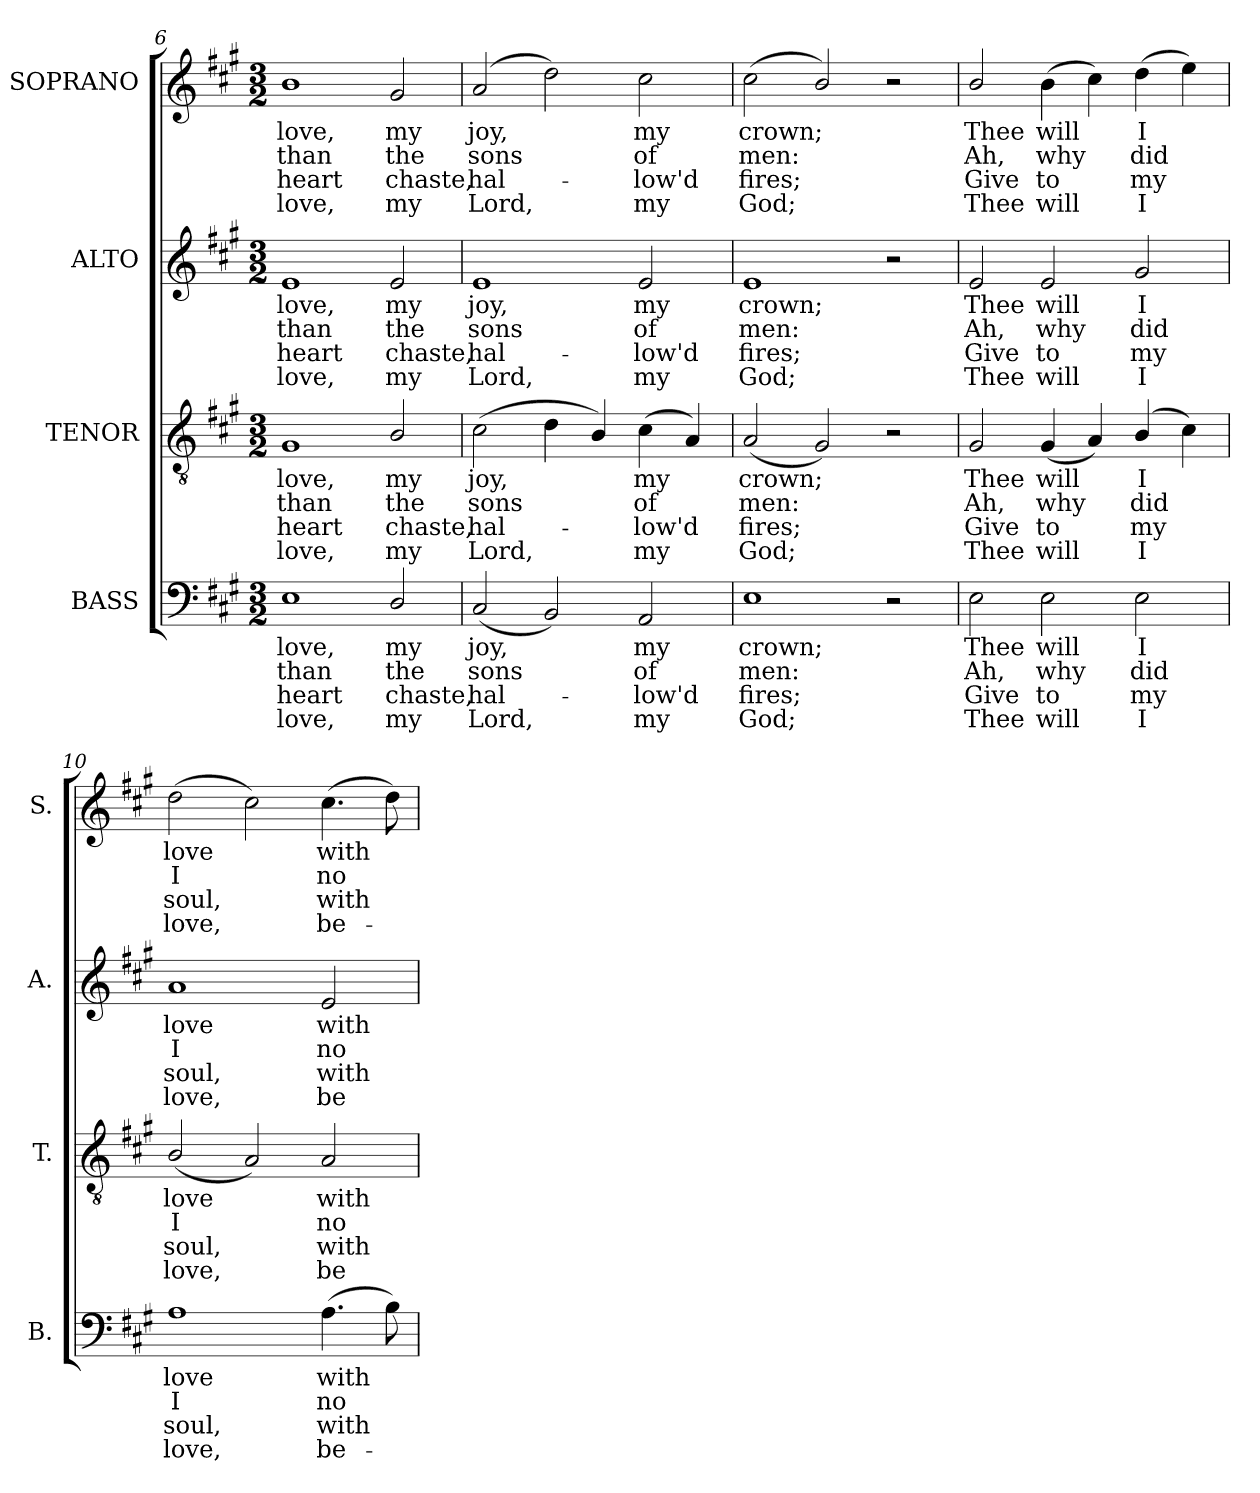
**kern	**text	**text	**text	**text	**kern	**text	**text	**text	**text	**kern	**text	**text	**text	**text	**kern	**text	**text	**text	**text
*part4	*part4	*part4	*part4	*part4	*part3	*part3	*part3	*part3	*part3	*part2	*part2	*part2	*part2	*part2	*part1	*part1	*part1	*part1	*part1
*staff4	*staff4	*staff4	*staff4	*staff4	*staff3	*staff3	*staff3	*staff3	*staff3	*staff2	*staff2	*staff2	*staff2	*staff2	*staff1	*staff1	*staff1	*staff1	*staff1
*I"BASS	*	*	*	*	*I"TENOR	*	*	*	*	*I"ALTO	*	*	*	*	*I"SOPRANO	*	*	*	*
*I'B.	*	*	*	*	*I'T.	*	*	*	*	*I'A.	*	*	*	*	*I'S.	*	*	*	*
*clefF4	*	*	*	*	*clefGv2	*	*	*	*	*clefG2	*	*	*	*	*clefG2	*	*	*	*
*	*	*	*	*	*ITrd7c12	*	*	*	*	*	*	*	*	*	*	*	*	*	*
*k[f#c#g#]	*	*	*	*	*k[f#c#g#]	*	*	*	*	*k[f#c#g#]	*	*	*	*	*k[f#c#g#]	*	*	*	*
*A:	*	*	*	*	*A:	*	*	*	*	*A:	*	*	*	*	*A:	*	*	*	*
*M3/2	*	*	*	*	*M3/2	*	*	*	*	*M3/2	*	*	*	*	*M3/2	*	*	*	*
=6	=6	=6	=6	=6	=6	=6	=6	=6	=6	=6	=6	=6	=6	=6	=6	=6	=6	=6	=6
!	!LO:LY:b:color=#000000	!LO:LY:b:color=#000000	!LO:LY:b:color=#000000	!LO:LY:b:color=#000000	!	!	!	!	!	!	!	!	!	!	!	!	!	!	!
!	!	!	!	!	!	!LO:LY:b:color=#000000	!LO:LY:b:color=#000000	!LO:LY:b:color=#000000	!LO:LY:b:color=#000000	!	!	!	!	!	!	!	!	!	!
!	!	!	!	!	!	!	!	!	!	!	!LO:LY:b:color=#000000	!LO:LY:b:color=#000000	!LO:LY:b:color=#000000	!LO:LY:b:color=#000000	!	!	!	!	!
!	!	!	!	!	!	!	!	!	!	!	!	!	!	!	!	!LO:LY:b:color=#000000	!LO:LY:b:color=#000000	!LO:LY:b:color=#000000	!LO:LY:b:color=#000000
1Ei	love,	than	heart	love,	1GG#i	love,	than	heart	love,	1ei	love,	than	heart	love,	1bi	love,	than	heart	love,
!	!LO:LY:b:color=#000000	!LO:LY:b:color=#000000	!LO:LY:b:color=#000000	!LO:LY:b:color=#000000	!	!	!	!	!	!	!	!	!	!	!	!	!	!	!
!	!	!	!	!	!	!LO:LY:b:color=#000000	!LO:LY:b:color=#000000	!LO:LY:b:color=#000000	!LO:LY:b:color=#000000	!	!	!	!	!	!	!	!	!	!
!	!	!	!	!	!	!	!	!	!	!	!LO:LY:b:color=#000000	!LO:LY:b:color=#000000	!LO:LY:b:color=#000000	!LO:LY:b:color=#000000	!	!	!	!	!
!	!	!	!	!	!	!	!	!	!	!	!	!	!	!	!	!LO:LY:b:color=#000000	!LO:LY:b:color=#000000	!LO:LY:b:color=#000000	!LO:LY:b:color=#000000
2Di/	my	the	chaste,	my	2BBi/	my	the	chaste,	my	2ei/	my	the	chaste,	my	2g#i/	my	the	chaste,	my
!!LO:LB:g=z
=7	=7	=7	=7	=7	=7	=7	=7	=7	=7	=7	=7	=7	=7	=7	=7	=7	=7	=7	=7
!	!LO:LY:b:color=#000000	!LO:LY:b:color=#000000	!LO:LY:b:color=#000000	!LO:LY:b:color=#000000	!	!	!	!	!	!	!	!	!	!	!	!	!	!	!
!	!	!	!	!	!	!LO:LY:b:color=#000000	!LO:LY:b:color=#000000	!LO:LY:b:color=#000000	!LO:LY:b:color=#000000	!	!	!	!	!	!	!	!	!	!
!	!	!	!	!	!	!	!	!	!	!	!LO:LY:b:color=#000000	!LO:LY:b:color=#000000	!LO:LY:b:color=#000000	!LO:LY:b:color=#000000	!	!	!	!	!
!	!	!	!	!	!	!	!	!	!	!	!	!	!	!	!	!LO:LY:b:color=#000000	!LO:LY:b:color=#000000	!LO:LY:b:color=#000000	!LO:LY:b:color=#000000
(2C#i/	joy,	sons	hal-	-Lord,	(2C#i\	joy,	sons	hal-	-Lord,	1ei	joy,	sons	hal-	-Lord,	(2ai/	joy,	sons	hal-	-Lord,
2BBi/)	.	.	.	.	4Di\	.	.	.	.	.	.	.	.	.	2ddi\)	.	.	.	.
.	.	.	.	.	4BBi/)	.	.	.	.	.	.	.	.	.	.	.	.	.	.
!	!LO:LY:b:color=#000000	!LO:LY:b:color=#000000	!LO:LY:b:color=#000000	!LO:LY:b:color=#000000	!	!	!	!	!	!	!	!	!	!	!	!	!	!	!
!	!	!	!	!	!	!LO:LY:b:color=#000000	!LO:LY:b:color=#000000	!LO:LY:b:color=#000000	!LO:LY:b:color=#000000	!	!	!	!	!	!	!	!	!	!
!	!	!	!	!	!	!	!	!	!	!	!LO:LY:b:color=#000000	!LO:LY:b:color=#000000	!LO:LY:b:color=#000000	!LO:LY:b:color=#000000	!	!	!	!	!
!	!	!	!	!	!	!	!	!	!	!	!	!	!	!	!	!LO:LY:b:color=#000000	!LO:LY:b:color=#000000	!LO:LY:b:color=#000000	!LO:LY:b:color=#000000
2AAi/	my	of	low'd	my	(4C#i\	my	of	low'd	my	2ei/	my	of	low'd	my	2cc#i\	my	of	low'd	my
.	.	.	.	.	4AAi/)	.	.	.	.	.	.	.	.	.	.	.	.	.	.
=8	=8	=8	=8	=8	=8	=8	=8	=8	=8	=8	=8	=8	=8	=8	=8	=8	=8	=8	=8
!	!LO:LY:b:color=#000000	!LO:LY:b:color=#000000	!LO:LY:b:color=#000000	!LO:LY:b:color=#000000	!	!	!	!	!	!	!	!	!	!	!	!	!	!	!
!	!	!	!	!	!	!LO:LY:b:color=#000000	!LO:LY:b:color=#000000	!LO:LY:b:color=#000000	!LO:LY:b:color=#000000	!	!	!	!	!	!	!	!	!	!
!	!	!	!	!	!	!	!	!	!	!	!LO:LY:b:color=#000000	!LO:LY:b:color=#000000	!LO:LY:b:color=#000000	!LO:LY:b:color=#000000	!	!	!	!	!
!	!	!	!	!	!	!	!	!	!	!	!	!	!	!	!	!LO:LY:b:color=#000000	!LO:LY:b:color=#000000	!LO:LY:b:color=#000000	!LO:LY:b:color=#000000
1Ei	crown;	men:	fires;	God;	(2AAi/	crown;	men:	fires;	God;	1ei	crown;	men:	fires;	God;	(2cc#i\	crown;	men:	fires;	God;
.	.	.	.	.	2GG#i/)	.	.	.	.	.	.	.	.	.	2bi/)	.	.	.	.
2r	.	.	.	.	2r	.	.	.	.	2r	.	.	.	.	2r	.	.	.	.
=9	=9	=9	=9	=9	=9	=9	=9	=9	=9	=9	=9	=9	=9	=9	=9	=9	=9	=9	=9
!	!LO:LY:b:color=#000000	!LO:LY:b:color=#000000	!LO:LY:b:color=#000000	!LO:LY:b:color=#000000	!	!	!	!	!	!	!	!	!	!	!	!	!	!	!
!	!	!	!	!	!	!LO:LY:b:color=#000000	!LO:LY:b:color=#000000	!LO:LY:b:color=#000000	!LO:LY:b:color=#000000	!	!	!	!	!	!	!	!	!	!
!	!	!	!	!	!	!	!	!	!	!	!LO:LY:b:color=#000000	!LO:LY:b:color=#000000	!LO:LY:b:color=#000000	!LO:LY:b:color=#000000	!	!	!	!	!
!	!	!	!	!	!	!	!	!	!	!	!	!	!	!	!	!LO:LY:b:color=#000000	!LO:LY:b:color=#000000	!LO:LY:b:color=#000000	!LO:LY:b:color=#000000
2Ei\	Thee	Ah,	Give	Thee	2GG#i/	Thee	Ah,	Give	Thee	2ei/	Thee	Ah,	Give	Thee	2bi/	Thee	Ah,	Give	Thee
!	!LO:LY:b:color=#000000	!LO:LY:b:color=#000000	!LO:LY:b:color=#000000	!LO:LY:b:color=#000000	!	!	!	!	!	!	!	!	!	!	!	!	!	!	!
!	!	!	!	!	!	!LO:LY:b:color=#000000	!LO:LY:b:color=#000000	!LO:LY:b:color=#000000	!LO:LY:b:color=#000000	!	!	!	!	!	!	!	!	!	!
!	!	!	!	!	!	!	!	!	!	!	!LO:LY:b:color=#000000	!LO:LY:b:color=#000000	!LO:LY:b:color=#000000	!LO:LY:b:color=#000000	!	!	!	!	!
!	!	!	!	!	!	!	!	!	!	!	!	!	!	!	!	!LO:LY:b:color=#000000	!LO:LY:b:color=#000000	!LO:LY:b:color=#000000	!LO:LY:b:color=#000000
2Ei\	will	why	to	will	(4GG#i/	will	why	to	will	2ei/	will	why	to	will	(4bi\	will	why	to	will
.	.	.	.	.	4AAi/)	.	.	.	.	.	.	.	.	.	4cc#i\)	.	.	.	.
!	!LO:LY:b:color=#000000	!LO:LY:b:color=#000000	!LO:LY:b:color=#000000	!LO:LY:b:color=#000000	!	!	!	!	!	!	!	!	!	!	!	!	!	!	!
!	!	!	!	!	!	!LO:LY:b:color=#000000	!LO:LY:b:color=#000000	!LO:LY:b:color=#000000	!LO:LY:b:color=#000000	!	!	!	!	!	!	!	!	!	!
!	!	!	!	!	!	!	!	!	!	!	!LO:LY:b:color=#000000	!LO:LY:b:color=#000000	!LO:LY:b:color=#000000	!LO:LY:b:color=#000000	!	!	!	!	!
!	!	!	!	!	!	!	!	!	!	!	!	!	!	!	!	!LO:LY:b:color=#000000	!LO:LY:b:color=#000000	!LO:LY:b:color=#000000	!LO:LY:b:color=#000000
2Ei\	I	did	my	I	(4BBi/	I	did	my	I	2g#i/	I	did	my	I	(4ddi\	I	did	my	I
.	.	.	.	.	4C#i\)	.	.	.	.	.	.	.	.	.	4eei\)	.	.	.	.
=10	=10	=10	=10	=10	=10	=10	=10	=10	=10	=10	=10	=10	=10	=10	=10	=10	=10	=10	=10
!	!LO:LY:b:color=#000000	!LO:LY:b:color=#000000	!LO:LY:b:color=#000000	!LO:LY:b:color=#000000	!	!	!	!	!	!	!	!	!	!	!	!	!	!	!
!	!	!	!	!	!	!LO:LY:b:color=#000000	!LO:LY:b:color=#000000	!LO:LY:b:color=#000000	!LO:LY:b:color=#000000	!	!	!	!	!	!	!	!	!	!
!	!	!	!	!	!	!	!	!	!	!	!LO:LY:b:color=#000000	!LO:LY:b:color=#000000	!LO:LY:b:color=#000000	!LO:LY:b:color=#000000	!	!	!	!	!
!	!	!	!	!	!	!	!	!	!	!	!	!	!	!	!	!LO:LY:b:color=#000000	!LO:LY:b:color=#000000	!LO:LY:b:color=#000000	!LO:LY:b:color=#000000
1Ai	love	I	soul,	love,	(2BBi/	love	I	soul,	love,	1ai	love	I	soul,	love,	(2ddi\	love	I	soul,	love,
.	.	.	.	.	2AAi/)	.	.	.	.	.	.	.	.	.	2cc#i\)	.	.	.	.
!	!LO:LY:b:color=#000000	!LO:LY:b:color=#000000	!LO:LY:b:color=#000000	!LO:LY:b:color=#000000	!	!	!	!	!	!	!	!	!	!	!	!	!	!	!
!	!	!	!	!	!	!LO:LY:b:color=#000000	!LO:LY:b:color=#000000	!LO:LY:b:color=#000000	!LO:LY:b:color=#000000	!	!	!	!	!	!	!	!	!	!
!	!	!	!	!	!	!	!	!	!	!	!LO:LY:b:color=#000000	!LO:LY:b:color=#000000	!LO:LY:b:color=#000000	!LO:LY:b:color=#000000	!	!	!	!	!
!	!	!	!	!	!	!	!	!	!	!	!	!	!	!	!	!LO:LY:b:color=#000000	!LO:LY:b:color=#000000	!LO:LY:b:color=#000000	!LO:LY:b:color=#000000
(4.Ai\	with	no	with	be-	2AAi/	with	no	with	be-	2ei/	with	no	with	be-	(4.cc#i\	with	no	with	be-
8Bi\)	.	.	.	.	.	.	.	.	.	.	.	.	.	.	8ddi\)	.	.	.	.
=	=	=	=	=	=	=	=	=	=	=	=	=	=	=	=	=	=	=	=
*-	*-	*-	*-	*-	*-	*-	*-	*-	*-	*-	*-	*-	*-	*-	*-	*-	*-	*-	*-
